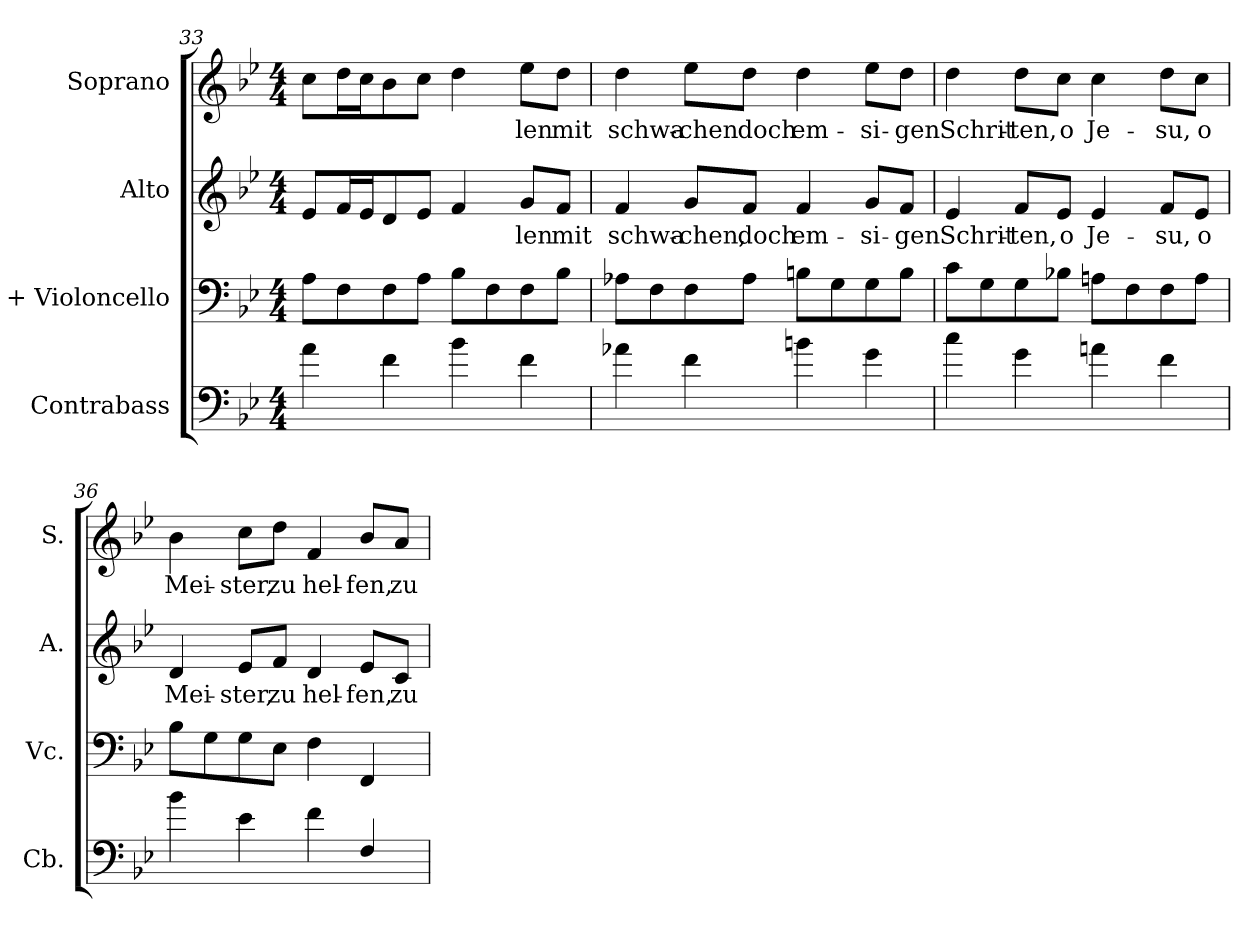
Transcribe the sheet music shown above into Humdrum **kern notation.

**kern	**kern	**kern	**text	**kern	**text
*part4	*part3	*part2	*part2	*part1	*part1
*staff4	*staff3	*staff2	*staff2	*staff1	*staff1
*I"Contrabass	*I"+  Violoncello	*I"Alto	*	*I"Soprano	*
*I'Cb.	*I'Vc.	*I'A.	*	*I'S.	*
*clefF4	*clefF4	*clefG2	*	*clefG2	*
*ITrd7c12	*	*	*	*	*
*k[b-e-]	*k[b-e-]	*k[b-e-]	*	*k[b-e-]	*
*B-:	*B-:	*B-:	*	*B-:	*
*M4/4	*M4/4	*M4/4	*	*M4/4	*
=33	=33	=33	=33	=33	=33
!	!	!	!LO:LY:b:cj	!	!LO:LY:b:cj
4A>\	8A\L	8e-/L	--	8cc\L	--
!	!	!	!LO:LY:b:cj	!	!LO:LY:b:cj
.	8F\	16f/	--	16dd\	--
!	!	!	!LO:LY:b:cj	!	!LO:LY:b:cj
.	.	16e-/	--	16cc\	--
!	!	!	!LO:LY:b:cj	!	!LO:LY:b:cj
4F\	8F\	8d/	--	8b-\	--
!	!	!	!LO:LY:b:cj	!	!LO:LY:b:cj
.	8A\J	8e-/J	--	8cc\J	--
!	!	!	!LO:LY:b:cj	!	!LO:LY:b:cj
4B-\	8B-\L	4f/	--	4dd\	--
.	8F\	.	.	.	.
!	!	!	!LO:LY:b:cj	!	!LO:LY:b:cj
4F\	8F\	8g/L	-len	8ee-\L	-len
!	!	!	!LO:LY:b:cj	!	!LO:LY:b:cj
.	8B-\J	8f/J	mit	8dd\J	mit
=34	=34	=34	=34	=34	=34
!	!	!	!LO:LY:b:cj	!	!LO:LY:b:cj
4A-X>\	8A-X\L	4f/	schwa-	4dd\	schwa-
.	8F\	.	.	.	.
!	!	!	!LO:LY:b:cj	!	!LO:LY:b:cj
4F\	8F\	8g/L	-chen,	8ee-\L	-chen
!	!	!	!LO:LY:b:cj	!	!LO:LY:b:cj
.	8A-\J	8f/J	doch	8dd\J	doch
!	!	!	!LO:LY:b:cj	!	!LO:LY:b:cj
4Bn\	8Bn\L	4f/	em-	4dd\	em-
.	8G\	.	.	.	.
!	!	!	!LO:LY:b:cj	!	!LO:LY:b:cj
4G\	8G\	8g/L	-si-	8ee-\L	-si-
!	!	!	!LO:LY:b:cj	!	!LO:LY:b:cj
.	8B\J	8f/J	-gen	8dd\J	-gen
!!LO:PB:g=z
=35	=35	=35	=35	=35	=35
!	!	!	!LO:LY:b:cj	!	!LO:LY:b:cj
4c\	8c\L	4e-/	Schrit-	4dd\	Schrit-
.	8G\	.	.	.	.
!	!	!	!LO:LY:b:cj	!	!LO:LY:b:cj
4G\	8G\	8f/L	-ten,	8dd\L	-ten,
!	!	!	!LO:LY:b:cj	!	!LO:LY:b:cj
.	8B-X\J	8e-/J	o	8cc\J	o
!	!	!	!LO:LY:b:cj	!	!LO:LY:b:cj
4An>\	8An\L	4e-/	Je-	4cc\	Je-
.	8F\	.	.	.	.
!	!	!	!LO:LY:b:cj	!	!LO:LY:b:cj
4F\	8F\	8f/L	-su,	8dd\L	-su,
!	!	!	!LO:LY:b:cj	!	!LO:LY:b:cj
.	8A\J	8e-/J	o	8cc\J	o
=36	=36	=36	=36	=36	=36
!	!	!	!LO:LY:b:cj	!	!LO:LY:b:cj
4B-\	8B-\L	4d/	Mei-	4b-\	Mei-
.	8G\	.	.	.	.
!	!	!	!LO:LY:b:cj	!	!LO:LY:b:cj
4E->\	8G\	8e-/L	-ster,	8cc\L	-ster,
!	!	!	!LO:LY:b:cj	!	!LO:LY:b:cj
.	8E-\J	8f/J	zu	8dd\J	zu
!	!	!	!LO:LY:b:cj	!	!LO:LY:b:cj
4F>\	4F\	4d/	hel-	4f/	hel-
!	!	!	!LO:LY:b:cj	!	!LO:LY:b:cj
4FF/	4FF</	8e-/L	-fen,	8b-/L	-fen,
!	!	!	!LO:LY:b:cj	!	!LO:LY:b:cj
.	.	8c/J	zu	8a/J	zu
=	=	=	=	=	=
*-	*-	*-	*-	*-	*-
